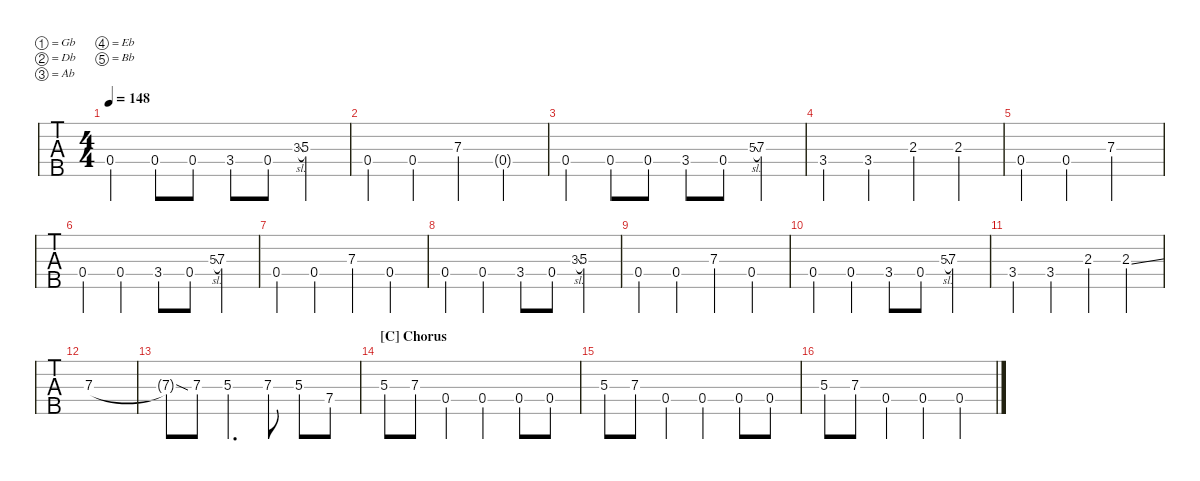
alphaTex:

\defaultSystemsLayout 4
\hideDynamics
\bracketExtendMode nobrackets
\otherSystemsTrackNameOrientation horizontal
\track ("Bass" " ") {multiBarRest instrument electricbassfinger}
\staff {tabs}
\tuning (Gb2 Db2 Ab1 Eb1 Bb0)
\ts (4 4)
\tempo 148
\clef f4
\ks eminor
0.4{acc #}.4{dy mf} 0.4{acc #}.8 0.4{acc #}.8 3.4{acc #}.8 0.4{acc #}.8 3.3{sl acc forcenatural}.8{gr onbeat} 5.3{acc #}.4 |
0.4{acc #}.4 0.4{acc #}.4 7.3{acc #}.4 0.4{g acc #}.4 |
0.4{acc #}.4 0.4{acc #}.8 0.4{acc #}.8 3.4{acc #}.8 0.4{acc #}.8 5.3{sl acc #}.8{gr onbeat} 7.3{acc #}.4 |
3.4{acc #}.4 3.4{acc #}.4 2.3{acc #}.4 2.3{acc #}.4 |
0.4{acc #}.4 0.4{acc #}.4 7.3{acc #}.2 |
0.4{acc #}.4 0.4{acc #}.4 3.4{acc #}.8 0.4{acc #}.8 5.3{sl acc #}.8{gr onbeat} 7.3{acc #}.4 |
0.4{acc #}.4 0.4{acc #}.4 7.3{acc #}.4 0.4{acc #}.4 |
0.4{acc #}.4 0.4{acc #}.4 3.4{acc #}.8 0.4{acc #}.8 3.3{sl acc forcenatural}.8{gr onbeat} 5.3{acc #}.4 |
0.4{acc #}.4 0.4{acc #}.4 7.3{acc #}.4 0.4{acc #}.4 |
0.4{acc #}.4 0.4{acc #}.4 3.4{acc #}.8 0.4{acc #}.8 5.3{sl acc #}.8{gr onbeat} 7.3{acc #}.4 |
3.4{acc #}.4 3.4{acc #}.4 2.3{acc #}.4 2.3{ss acc #}.4 |
7.3{acc #}.1 |
7.3{sod t acc #}.8 7.3{acc #}.8 5.3{acc #}.4{d} 7.3{acc #}.8 5.3{acc #}.8 7.4{acc #}.8 |
\section ("C" "Chorus")
5.3{acc #}.8 7.3{acc #}.8 0.4{acc #}.4 0.4{acc #}.4 0.4{acc #}.8 0.4{acc #}.8 |
5.3{acc #}.8 7.3{acc #}.8 0.4{acc #}.4 0.4{acc #}.4 0.4{acc #}.8 0.4{acc #}.8 |
5.3{acc #}.8 7.3{acc #}.8 0.4{acc #}.4 0.4{acc #}.4 0.4{acc #}.4
